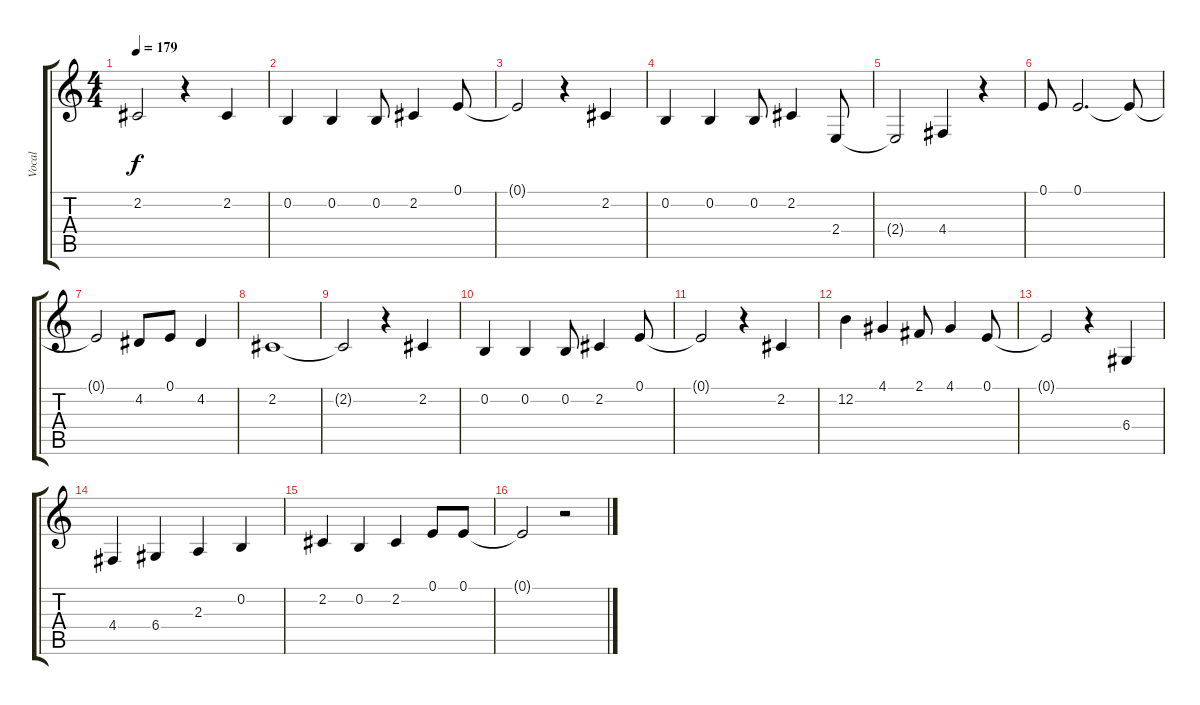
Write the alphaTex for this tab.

\track ("Vocal" "Vocal") {instrument lead6voice}
\staff {score tabs}
\tuning (E4 B3 G3 D3 A2 E2) {hide}
\ts (4 4)
\tempo 179
\clef g2
\ks c
2.2{t}.2{dy f} r.4 2.2.4 |
0.2.4 0.2.4 0.2.8 2.2.4 0.1.8 |
0.1{t}.2 r.4 2.2.4 |
0.2.4 0.2.4 0.2.8 2.2.4 2.4.8 |
2.4{t}.2 4.4.4 r.4 |
0.1.8 0.1.2{d} 0.1{t}.8 |
0.1{t}.2 4.2.8 0.1.8 4.2.4 |
2.2.1 |
2.2{t}.2 r.4 2.2.4 |
0.2.4 0.2.4 0.2.8 2.2.4 0.1.8 |
0.1{t}.2 r.4 2.2.4 |
12.2.4 4.1.4 2.1.8 4.1.4 0.1.8 |
0.1{t}.2 r.4 6.4.4 |
4.4.4 6.4.4 2.3.4 0.2.4 |
2.2.4 0.2.4 2.2.4 0.1.8 0.1.8 |
0.1{t}.2 r.2
